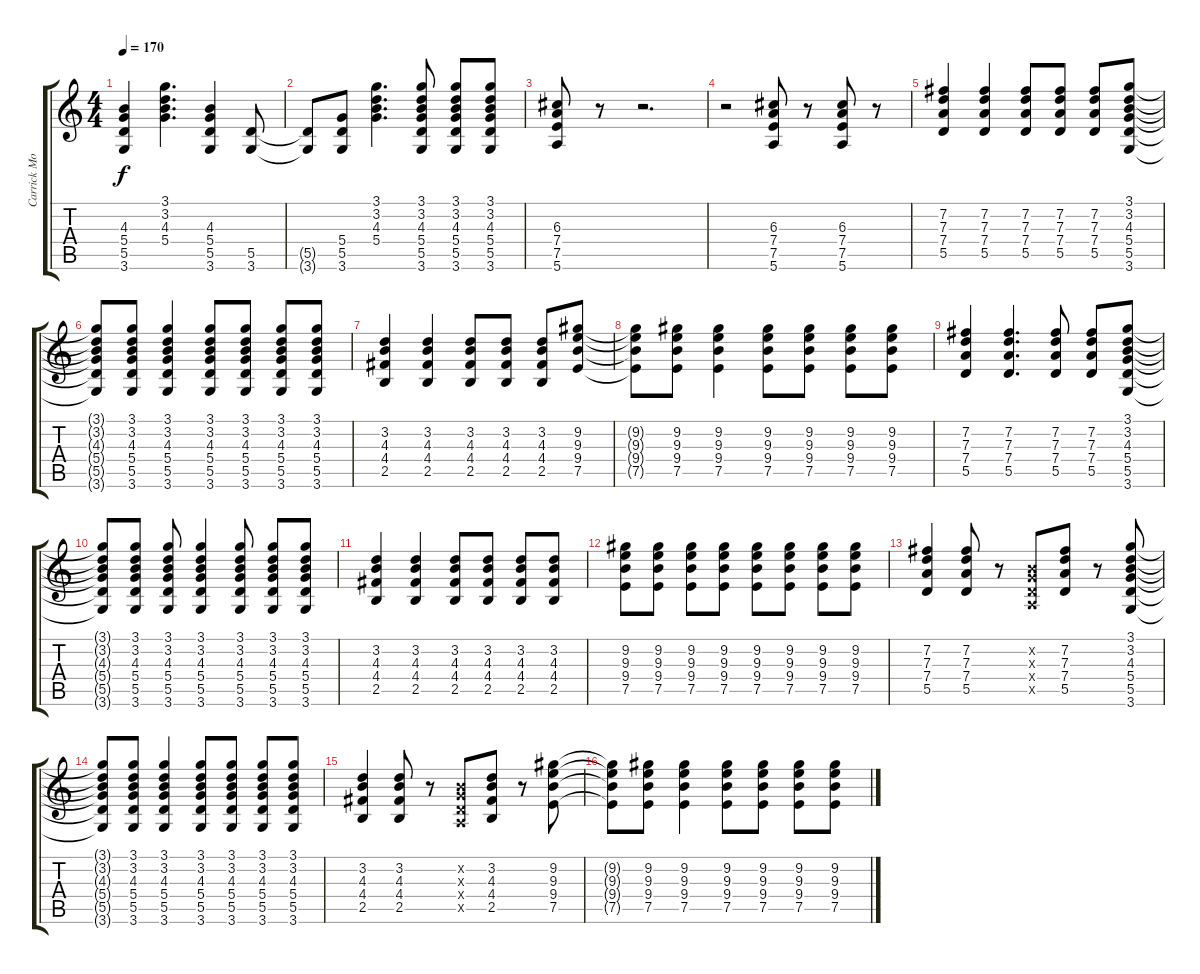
\track ("Carrick Moore Gerety" "Carrick Mo") {instrument overdrivenguitar}
\staff {score tabs}
\tuning (E4 B3 G3 D3 A2 E2) {hide}
\ts (4 4)
\tempo 170
\clef g2
\ks c
(4.3 5.4 5.5 3.6).4{dy f} (3.1 3.2 4.3 5.4).4{d} (4.3 5.4 5.5 3.6).4 (5.5 3.6).8 |
(5.5{t} 3.6{t}).8 (5.4 5.5 3.6).8 (3.1 3.2 4.3 5.4).4{d} (3.1 3.2 4.3 5.4 5.5 3.6).8 (3.1 3.2 4.3 5.4 5.5 3.6).8 (3.1 3.2 4.3 5.4 5.5 3.6).8 |
(6.3 7.4 7.5 5.6).8 r.8 r.2{d} |
r.2 (6.3 7.4 7.5 5.6).8 r.8 (6.3 7.4 7.5 5.6).8 r.8 |
(7.2 7.3 7.4 5.5).4 (7.2 7.3 7.4 5.5).4 (7.2 7.3 7.4 5.5).8 (7.2 7.3 7.4 5.5).8 (7.2 7.3 7.4 5.5).8 (3.1 3.2 4.3 5.4 5.5 3.6).8 |
(3.1{t} 3.2{t} 4.3{t} 5.4{t} 5.5{t} 3.6{t}).8 (3.1 3.2 4.3 5.4 5.5 3.6).8 (3.1 3.2 4.3 5.4 5.5 3.6).4 (3.1 3.2 4.3 5.4 5.5 3.6).8 (3.1 3.2 4.3 5.4 5.5 3.6).8 (3.1 3.2 4.3 5.4 5.5 3.6).8 (3.1 3.2 4.3 5.4 5.5 3.6).8 |
(3.2 4.3 4.4 2.5).4 (3.2 4.3 4.4 2.5).4 (3.2 4.3 4.4 2.5).8 (3.2 4.3 4.4 2.5).8 (3.2 4.3 4.4 2.5).8 (9.2 9.3 9.4 7.5).8 |
(9.2{t} 9.3{t} 9.4{t} 7.5{t}).8 (9.2 9.3 9.4 7.5).8 (9.2 9.3 9.4 7.5).4 (9.2 9.3 9.4 7.5).8 (9.2 9.3 9.4 7.5).8 (9.2 9.3 9.4 7.5).8 (9.2 9.3 9.4 7.5).8 |
(7.2 7.3 7.4 5.5).4 (7.2 7.3 7.4 5.5).4{d} (7.2 7.3 7.4 5.5).8 (7.2 7.3 7.4 5.5).8 (3.1 3.2 4.3 5.4 5.5 3.6).8 |
(3.1{t} 3.2{t} 4.3{t} 5.4{t} 5.5{t} 3.6{t}).8 (3.1 3.2 4.3 5.4 5.5 3.6).8 (3.1 3.2 4.3 5.4 5.5 3.6).8 (3.1 3.2 4.3 5.4 5.5 3.6).4 (3.1 3.2 4.3 5.4 5.5 3.6).8 (3.1 3.2 4.3 5.4 5.5 3.6).8 (3.1 3.2 4.3 5.4 5.5 3.6).8 |
(3.2 4.3 4.4 2.5).4 (3.2 4.3 4.4 2.5).4 (3.2 4.3 4.4 2.5).8 (3.2 4.3 4.4 2.5).8 (3.2 4.3 4.4 2.5).8 (3.2 4.3 4.4 2.5).8 |
(9.2 9.3 9.4 7.5).8 (9.2 9.3 9.4 7.5).8 (9.2 9.3 9.4 7.5).8 (9.2 9.3 9.4 7.5).8 (9.2 9.3 9.4 7.5).8 (9.2 9.3 9.4 7.5).8 (9.2 9.3 9.4 7.5).8 (9.2 9.3 9.4 7.5).8 |
(7.2 7.3 7.4 5.5).4 (7.2 7.3 7.4 5.5).8 r.8 (0.2{x} 0.3{x} 0.4{x} 0.5{x}).8 (7.2 7.3 7.4 5.5).8 r.8 (3.1 3.2 4.3 5.4 5.5 3.6).8 |
(3.1{t} 3.2{t} 4.3{t} 5.4{t} 5.5{t} 3.6{t}).8 (3.1 3.2 4.3 5.4 5.5 3.6).8 (3.1 3.2 4.3 5.4 5.5 3.6).4 (3.1 3.2 4.3 5.4 5.5 3.6).8 (3.1 3.2 4.3 5.4 5.5 3.6).8 (3.1 3.2 4.3 5.4 5.5 3.6).8 (3.1 3.2 4.3 5.4 5.5 3.6).8 |
(3.2 4.3 4.4 2.5).4 (3.2 4.3 4.4 2.5).8 r.8 (0.2{x} 0.3{x} 0.4{x} 0.5{x}).8 (3.2 4.3 4.4 2.5).8 r.8 (9.2 9.3 9.4 7.5).8 |
(9.2{t} 9.3{t} 9.4{t} 7.5{t}).8 (9.2 9.3 9.4 7.5).8 (9.2 9.3 9.4 7.5).4 (9.2 9.3 9.4 7.5).8 (9.2 9.3 9.4 7.5).8 (9.2 9.3 9.4 7.5).8 (9.2 9.3 9.4 7.5).8
